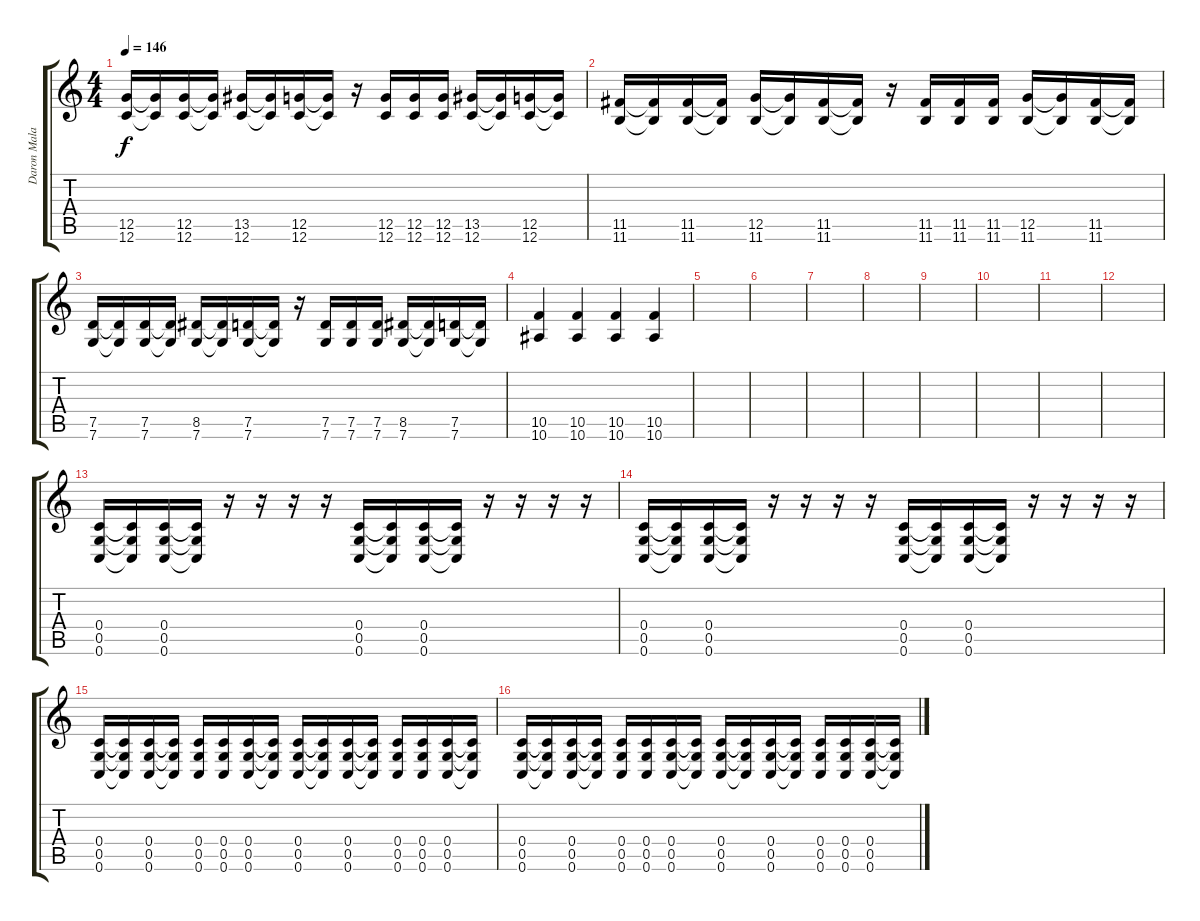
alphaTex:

\track ("Daron Malakian" "Daron Mala") {instrument distortionguitar}
\staff {score tabs}
\tuning (D4 A3 F3 C3 G2 C2) {hide}
\ts (4 4)
\tempo 146
\clef g2
\ks c
(12.5 12.6).16{dy f} (12.5{t} 12.6{t}).16 (12.5 12.6).16 (12.5{t} 12.6{t}).16 (13.5 12.6).16 (13.5{t} 12.6{t}).16 (12.5 12.6).16 (12.5{t} 12.6{t}).16 r.16 (12.5 12.6).16 (12.5 12.6).16 (12.5 12.6).16 (13.5 12.6).16 (13.5{t} 12.6{t}).16 (12.5 12.6).16 (12.5{t} 12.6{t}).16 |
(11.5 11.6).16 (11.5{t} 11.6{t}).16 (11.5 11.6).16 (11.5{t} 11.6{t}).16 (12.5 11.6).16 (12.5{t} 11.6{t}).16 (11.5 11.6).16 (11.5{t} 11.6{t}).16 r.16 (11.5 11.6).16 (11.5 11.6).16 (11.5 11.6).16 (12.5 11.6).16 (12.5{t} 11.6{t}).16 (11.5 11.6).16 (11.5{t} 11.6{t}).16 |
(7.5 7.6).16 (7.5{t} 7.6{t}).16 (7.5 7.6).16 (7.5{t} 7.6{t}).16 (8.5 7.6).16 (8.5{t} 7.6{t}).16 (7.5 7.6).16 (7.5{t} 7.6{t}).16 r.16 (7.5 7.6).16 (7.5 7.6).16 (7.5 7.6).16 (8.5 7.6).16 (8.5{t} 7.6{t}).16 (7.5 7.6).16 (7.5{t} 7.6{t}).16 |
(10.5 10.6).4 (10.5 10.6).4 (10.5 10.6).4 (10.5 10.6).4 |
|
|
|
|
|
|
|
|
(0.4 0.5 0.6).16 (0.4{t} 0.5{t} 0.6{t}).16 (0.4 0.5 0.6).16 (0.4{t} 0.5{t} 0.6{t}).16 r.16 r.16 r.16 r.16 (0.4 0.5 0.6).16 (0.4{t} 0.5{t} 0.6{t}).16 (0.4 0.5 0.6).16 (0.4{t} 0.5{t} 0.6{t}).16 r.16 r.16 r.16 r.16 |
(0.4 0.5 0.6).16 (0.4{t} 0.5{t} 0.6{t}).16 (0.4 0.5 0.6).16 (0.4{t} 0.5{t} 0.6{t}).16 r.16 r.16 r.16 r.16 (0.4 0.5 0.6).16 (0.4{t} 0.5{t} 0.6{t}).16 (0.4 0.5 0.6).16 (0.4{t} 0.5{t} 0.6{t}).16 r.16 r.16 r.16 r.16 |
(0.4 0.5 0.6).16 (0.4{t} 0.5{t} 0.6{t}).16 (0.4 0.5 0.6).16 (0.4{t} 0.5{t} 0.6{t}).16 (0.4 0.5 0.6).16 (0.4 0.5 0.6).16 (0.4 0.5 0.6).16 (0.4{t} 0.5{t} 0.6{t}).16 (0.4 0.5 0.6).16 (0.4{t} 0.5{t} 0.6{t}).16 (0.4 0.5 0.6).16 (0.4{t} 0.5{t} 0.6{t}).16 (0.4 0.5 0.6).16 (0.4 0.5 0.6).16 (0.4 0.5 0.6).16 (0.4{t} 0.5{t} 0.6{t}).16 |
(0.4 0.5 0.6).16 (0.4{t} 0.5{t} 0.6{t}).16 (0.4 0.5 0.6).16 (0.4{t} 0.5{t} 0.6{t}).16 (0.4 0.5 0.6).16 (0.4 0.5 0.6).16 (0.4 0.5 0.6).16 (0.4{t} 0.5{t} 0.6{t}).16 (0.4 0.5 0.6).16 (0.4{t} 0.5{t} 0.6{t}).16 (0.4 0.5 0.6).16 (0.4{t} 0.5{t} 0.6{t}).16 (0.4 0.5 0.6).16 (0.4 0.5 0.6).16 (0.4 0.5 0.6).16 (0.4{t} 0.5{t} 0.6{t}).16
